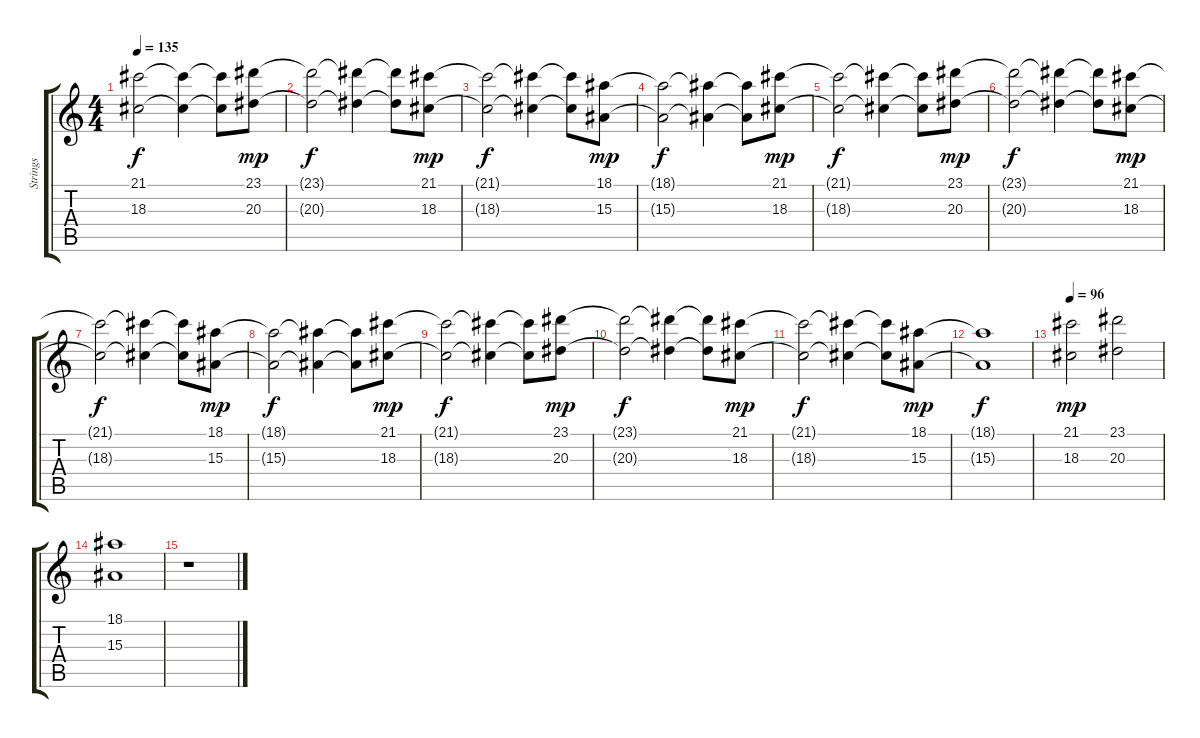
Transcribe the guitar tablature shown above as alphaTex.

\track ("Strings" "Strings") {instrument synthstrings2}
\staff {score tabs}
\tuning (E4 B3 G3 D3 A2 E2) {hide}
\ts (4 4)
\tempo 135
\clef g2
\ks c
(21.1{t} 18.3{t}).2{dy f} (21.1{t} 18.3{t}).4 (21.1{t} 18.3{t}).8 (23.1 20.3).8{dy mp} |
(23.1{t} 20.3{t}).2{dy f} (23.1{t} 20.3{t}).4 (23.1{t} 20.3{t}).8 (21.1 18.3).8{dy mp} |
(21.1{t} 18.3{t}).2{dy f} (21.1{t} 18.3{t}).4 (21.1{t} 18.3{t}).8 (18.1 15.3).8{dy mp} |
(18.1{t} 15.3{t}).2{dy f} (18.1{t} 15.3{t}).4 (18.1{t} 15.3{t}).8 (21.1 18.3).8{dy mp} |
(21.1{t} 18.3{t}).2{dy f} (21.1{t} 18.3{t}).4 (21.1{t} 18.3{t}).8 (23.1 20.3).8{dy mp} |
(23.1{t} 20.3{t}).2{dy f} (23.1{t} 20.3{t}).4 (23.1{t} 20.3{t}).8 (21.1 18.3).8{dy mp} |
(21.1{t} 18.3{t}).2{dy f} (21.1{t} 18.3{t}).4 (21.1{t} 18.3{t}).8 (18.1 15.3).8{dy mp} |
(18.1{t} 15.3{t}).2{dy f} (18.1{t} 15.3{t}).4 (18.1{t} 15.3{t}).8 (21.1 18.3).8{dy mp} |
(21.1{t} 18.3{t}).2{dy f} (21.1{t} 18.3{t}).4 (21.1{t} 18.3{t}).8 (23.1 20.3).8{dy mp} |
(23.1{t} 20.3{t}).2{dy f} (23.1{t} 20.3{t}).4 (23.1{t} 20.3{t}).8 (21.1 18.3).8{dy mp} |
(21.1{t} 18.3{t}).2{dy f} (21.1{t} 18.3{t}).4 (21.1{t} 18.3{t}).8 (18.1 15.3).8{dy mp} |
(18.1{t} 15.3{t}).1{dy f} |
\tempo 96
(21.1 18.3).2{dy mp} (23.1 20.3).2 |
(18.1 15.3).1{volume 0} |
r.1
